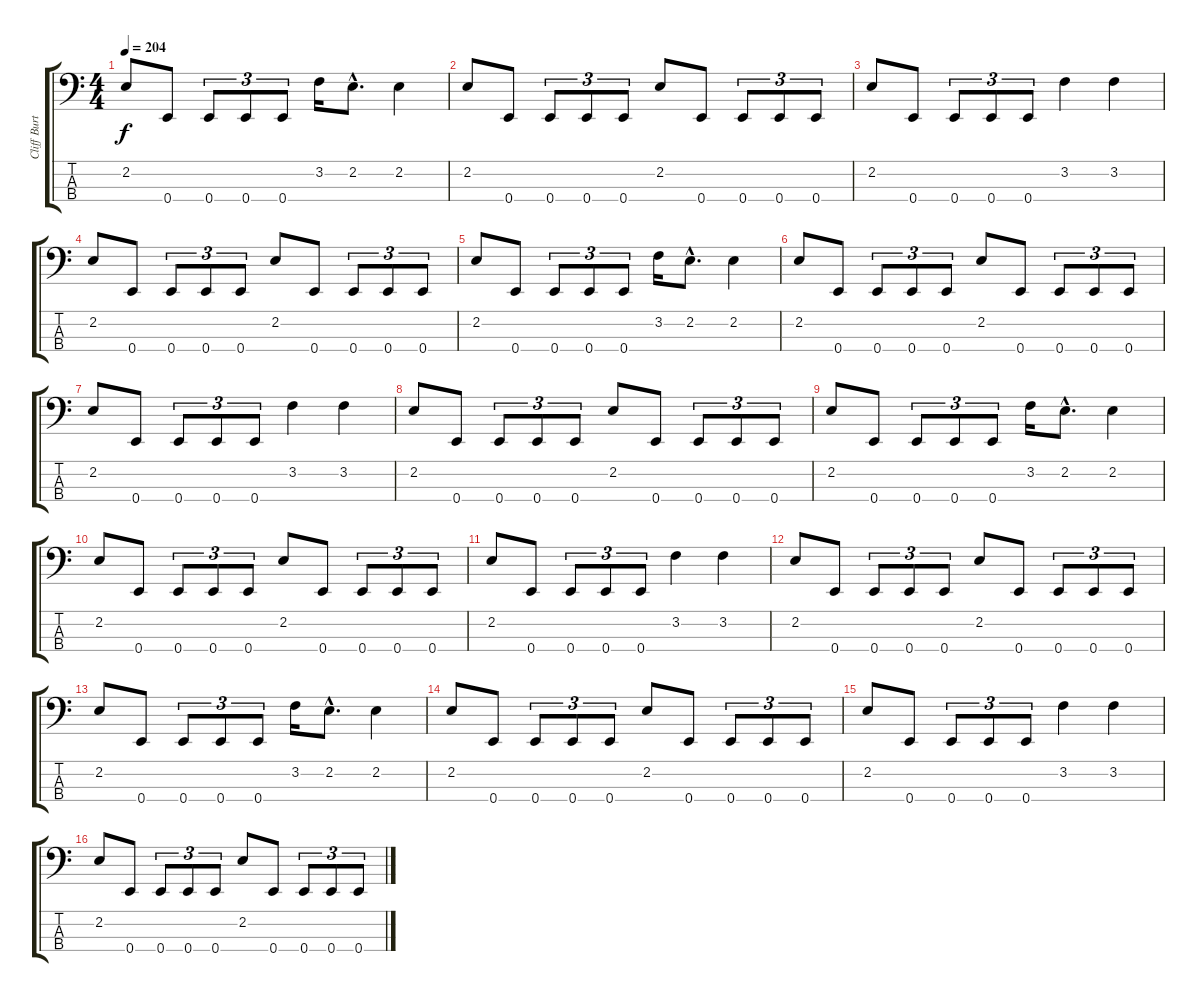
\track ("Cliff Burton (Bass)" "Cliff Burt") {instrument electricbassfinger}
\staff {score tabs}
\tuning (G2 D2 A1 E1) {hide}
\ts (4 4)
\tempo 204
\clef f4
\ks c
2.2.8{dy f} 0.4.8 0.4.8{tu (3 2)} 0.4.8{tu (3 2)} 0.4.8{tu (3 2)} 3.2.16 2.2{hac}.8{d} 2.2.4 |
2.2.8 0.4.8 0.4.8{tu (3 2)} 0.4.8{tu (3 2)} 0.4.8{tu (3 2)} 2.2.8 0.4.8 0.4.8{tu (3 2)} 0.4.8{tu (3 2)} 0.4.8{tu (3 2)} |
2.2.8 0.4.8 0.4.8{tu (3 2)} 0.4.8{tu (3 2)} 0.4.8{tu (3 2)} 3.2.4 3.2.4 |
2.2.8 0.4.8 0.4.8{tu (3 2)} 0.4.8{tu (3 2)} 0.4.8{tu (3 2)} 2.2.8 0.4.8 0.4.8{tu (3 2)} 0.4.8{tu (3 2)} 0.4.8{tu (3 2)} |
2.2.8 0.4.8 0.4.8{tu (3 2)} 0.4.8{tu (3 2)} 0.4.8{tu (3 2)} 3.2.16 2.2{hac}.8{d} 2.2.4 |
2.2.8 0.4.8 0.4.8{tu (3 2)} 0.4.8{tu (3 2)} 0.4.8{tu (3 2)} 2.2.8 0.4.8 0.4.8{tu (3 2)} 0.4.8{tu (3 2)} 0.4.8{tu (3 2)} |
2.2.8 0.4.8 0.4.8{tu (3 2)} 0.4.8{tu (3 2)} 0.4.8{tu (3 2)} 3.2.4 3.2.4 |
2.2.8 0.4.8 0.4.8{tu (3 2)} 0.4.8{tu (3 2)} 0.4.8{tu (3 2)} 2.2.8 0.4.8 0.4.8{tu (3 2)} 0.4.8{tu (3 2)} 0.4.8{tu (3 2)} |
2.2.8 0.4.8 0.4.8{tu (3 2)} 0.4.8{tu (3 2)} 0.4.8{tu (3 2)} 3.2.16 2.2{hac}.8{d} 2.2.4 |
2.2.8 0.4.8 0.4.8{tu (3 2)} 0.4.8{tu (3 2)} 0.4.8{tu (3 2)} 2.2.8 0.4.8 0.4.8{tu (3 2)} 0.4.8{tu (3 2)} 0.4.8{tu (3 2)} |
2.2.8 0.4.8 0.4.8{tu (3 2)} 0.4.8{tu (3 2)} 0.4.8{tu (3 2)} 3.2.4 3.2.4 |
2.2.8 0.4.8 0.4.8{tu (3 2)} 0.4.8{tu (3 2)} 0.4.8{tu (3 2)} 2.2.8 0.4.8 0.4.8{tu (3 2)} 0.4.8{tu (3 2)} 0.4.8{tu (3 2)} |
2.2.8 0.4.8 0.4.8{tu (3 2)} 0.4.8{tu (3 2)} 0.4.8{tu (3 2)} 3.2.16 2.2{hac}.8{d} 2.2.4 |
2.2.8 0.4.8 0.4.8{tu (3 2)} 0.4.8{tu (3 2)} 0.4.8{tu (3 2)} 2.2.8 0.4.8 0.4.8{tu (3 2)} 0.4.8{tu (3 2)} 0.4.8{tu (3 2)} |
2.2.8 0.4.8 0.4.8{tu (3 2)} 0.4.8{tu (3 2)} 0.4.8{tu (3 2)} 3.2.4 3.2.4 |
2.2.8 0.4.8 0.4.8{tu (3 2)} 0.4.8{tu (3 2)} 0.4.8{tu (3 2)} 2.2.8 0.4.8 0.4.8{tu (3 2)} 0.4.8{tu (3 2)} 0.4.8{tu (3 2)}
